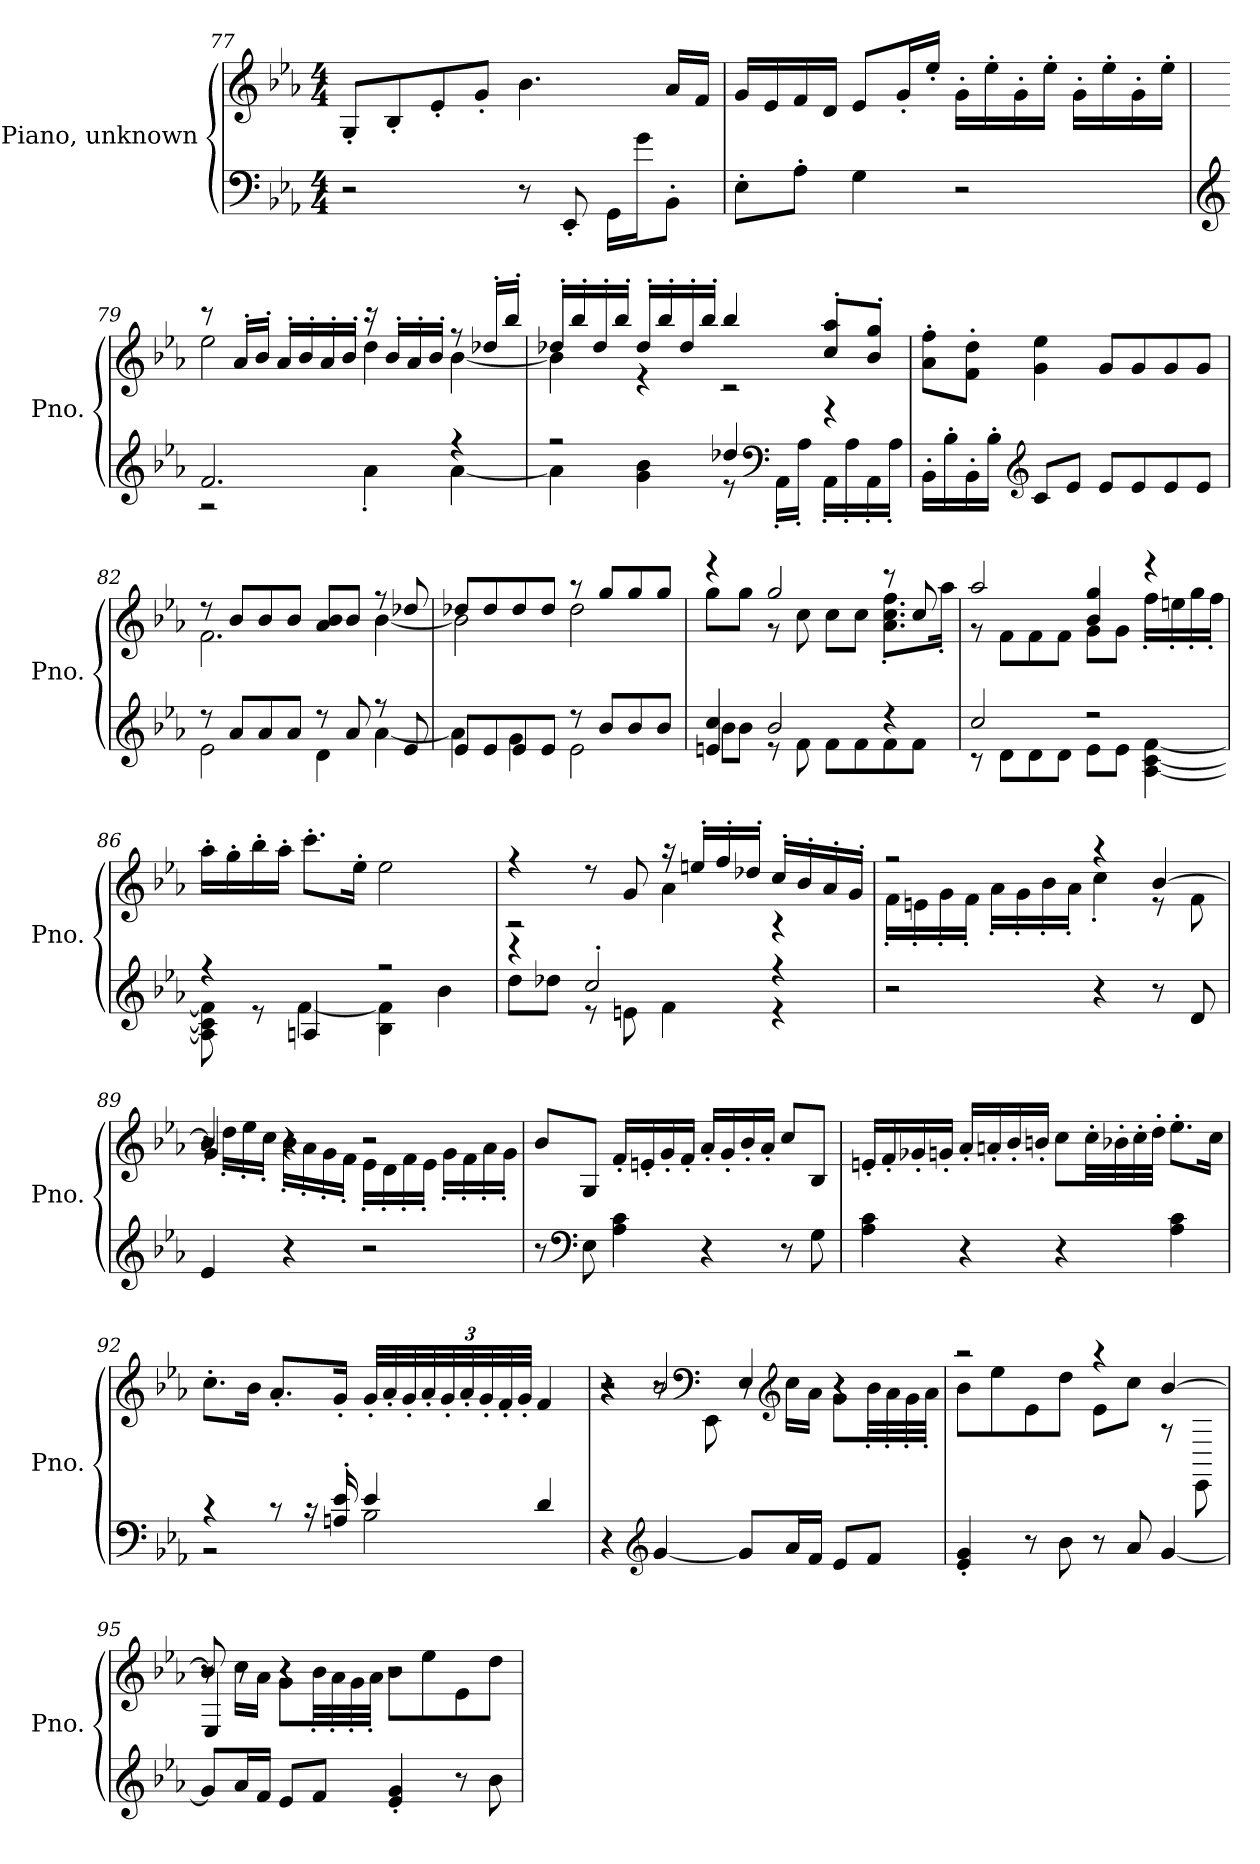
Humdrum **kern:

**kern	**kern
*part1	*part1
*staff2	*staff1
*I"Piano, unknown	*
*I'Pno.	*
*clefF4	*clefG2
*k[b-e-a-]	*k[b-e-a-]
*M4/4	*M4/4
=77	=77
2r	8G'/L
.	8B-'/
.	8e-'/
.	8g'/J
8r	4.b-\
8EE-'/	.
16GG\LL	.
16g\J	.
8BB-'\J	16a-/LL
.	16f/JJ
!!LO:LB:g=z
=78	=78
8E-'\L	16g/LL
.	16e-/
8A-'\J	16f/
.	16d/JJ
4G\	8e-/L
.	16g'/L
.	16ee-'/JJ
2r	16g'\LL
.	16ee-'\
.	16g'\
.	16ee-'\JJ
.	16g'\LL
.	16ee-'\
.	16g'\
.	16ee-'\JJ
=79	=79
*clefG2	*
*^	*^
2.f/	2r	8r	2ee-\
.	.	16a-'/LL	.
.	.	16b-'/JJ	.
.	.	16a-'/LL	.
.	.	16b-'/	.
.	.	16a-'/	.
.	.	16b-'/JJ	.
.	4a-'\	16r	4dd\
.	.	16b-'/LL	.
.	.	16a-'/	.
.	.	16b-'/JJ	.
4r	[4a-\	8r	[4b-\
.	.	16dd-X'/LL	.
.	.	16bb-'/JJ	.
!!LO:LB:g=z	!!
=80	=80	=80	=80
2r	4a-\]	16dd-X'/LL	4b-\]
.	.	16bb-'/	.
.	.	16dd-'/	.
.	.	16bb-'/JJ	.
.	4g\ 4b-\	16dd-'/LL	4r
.	.	16bb-'/	.
.	.	16dd-'/	.
.	.	16bb-'/JJ	.
4dd-X/	8r	4bb-/	2r
*clefF4	*	*	*
.	16AA-'\LL	.	.
.	16A-'\JJ	.	.
4r	16AA-'\LL	8cc/' 8aa-/'L	.
.	16A-'\	.	.
.	16AA-'\	8b-/' 8gg/'J	.
.	16A-'\JJ	.	.
*v	*v	*	*
*	*v	*v
=81	=81
16BB-'\LL	8a-\' 8ff\'L
16B-'\	.
16BB-'\	8f\' 8dd\'J
16B-'\JJ	.
*clefG2	*
8c/L	4g\ 4ee-\
8e-/J	.
8e-/L	8g/L
8e-/	8g/
8e-/	8g/
8e-/J	8g/J
=82	=82
*^	*^
8r	2e-\	8r	2.f\
8a-/L	.	8b-/L	.
8a-/	.	8b-/	.
8a-/J	.	8b-/J	.
8r	4d\	8a-/ 8b-/L	.
8a-/	.	8b-/J	.
8r	[4a-\	8r	[4b-\
8e-/	.	8dd-X/	.
!!LO:LB:g=z	!!
=83	=83	=83	=83
8e-/L	4a-\]	8dd-X/L	2b-\]
8e-/	.	8dd-/	.
8e-/	4g\	8dd-/	.
8e-/J	.	8dd-/J	.
8r	2e-\	8r	2dd-\
8b-/L	.	8gg/L	.
8b-/	.	8gg/	.
8b-/J	.	8gg/J	.
=84	=84	=84	=84
4en/ 4cc/	8b-\L	4r	8gg\L
.	8b-\J	.	8gg\J
2b-/	8r	2gg/	8r
.	8f\	.	8cc\
.	8f\L	.	8cc\L
.	8f\	.	8cc\J
4r	8f\	8r	8.a-\' 8.cc\' 8.ff\'L
.	8f\J	8cc/	.
.	.	.	16aa-'\Jk
=85	=85	=85	=85
2cc/	8r	2aa-/	8r
.	8d\L	.	8f\L
.	8d\	.	8f\
.	8d\J	.	8f\J
2r	8e-\L	4b-/ 4gg/	8g\L
.	8e-\J	.	8g\J
.	[4A-\ [4c\ [4f\	4r	16ff'\LL
.	.	.	16een'\
.	.	.	16gg'\
.	.	.	16ff'\JJ
*	*	*v	*v
=86	=86	=86
4r	8A-\] 8c\] 8f\]	16aa-'\LL
.	.	16gg'\
.	8r	16bb-'\
.	.	16aa-'\JJ
4An/	[4f\	8.ccc'\L
.	.	16ee-'\Jk
2r	4B-\ 4f\]	2ee-\
.	4b-\	.
!!LO:PB:g=z
=87	=87	=87
*	*	*^
4r	8dd\L	4r	2r
.	8dd-X\J	.	.
2cc'/	8r	8r	.
.	8en\	8g/	.
.	4f\	16r	4a-\
.	.	16een'/LL	.
.	.	16ff'/	.
.	.	16dd-X'/JJ	.
4r	4r	16cc'/LL	4r
.	.	16b-'/	.
.	.	16a-'/	.
.	.	16g'/JJ	.
*v	*v	*	*
=88	=88	=88
2r	2r	16f'\LL
.	.	16en'\
.	.	16g'\
.	.	16f'\JJ
.	.	16a-'\LL
.	.	16g'\
.	.	16b-'\
.	.	16a-'\JJ
4r	4r	4cc'\
8r	[4b-/	8r
8d/	.	8f\
=89	=89	=89
*	*	*^
4e-/	4b-/]	16r	4g/
.	.	16dd'\LL	.
.	.	16ee-'\	.
.	.	16cc'\JJ	.
4r	4r	16b-'\LL	4r
.	.	16a-'\	.
.	.	16g'\	.
.	.	16f'\JJ	.
2r	2r	16e-'\LL	2r
.	.	16d'\	.
.	.	16f'\	.
.	.	16e-'\JJ	.
.	.	16g'\LL	.
.	.	16f'\	.
.	.	16a-'\	.
.	.	16g'\JJ	.
*	*v	*v	*v
!!LO:LB:g=z
=90	=90
8r	8b-/L
*clefF4	*
8E-\	8G/J
4A-\ 4c\	16f'/LL
.	16en'/
.	16g'/
.	16f'/JJ
4r	16a-'/LL
.	16g'/
.	16b-'/
.	16a-'/JJ
8r	8cc/L
8G\	8B-/J
=91	=91
4A-\ 4c\	16en'/LL
.	16f'/
.	16g-X'/
.	16gn'/JJ
4r	16a-'/LL
.	16an'/
.	16b-'/
.	16bn'/JJ
4r	8cc\L
.	32cc'\LL
.	32b-X'\
.	32cc'\
.	32dd'\JJJ
4A-\ 4c\	8.ee-'\L
.	16cc\Jk
!!LO:LB:g=z
=92	=92
*^	*
4r	2r	8.cc'\L
.	.	16b-\Jk
8r	.	8.a-'/L
16r	.	.
16An/' 16e-/'	.	16g'/Jk
4e-/	2B-\	32g'/LLL
.	.	32a-'/
.	.	32g'/
.	.	32a-'/
*	*	*Xbrackettup
.	.	48g'/
.	.	48a-'/
.	.	48g'/
.	.	32f'/
.	.	32g'/JJJ
4d/	.	4f/
*v	*v	*
=93	=93
*	*^
*	*	*^
4r	4r	4r	2r
*clefG2	*	*	*
[4g/	2b-/	8r	.
*	*clefF4	*	*
.	.	8EE-\	.
8g/L]	.	8r	4E-/
*	*clefG2	*	*
16a-/L	.	16cc\LL	.
16f/JJ	.	16a-\JJ	.
8e-/L	4r	8g\L	4r
8f/J	.	32b-'\LL	.
.	.	32a-'\	.
.	.	32g'\	.
.	.	32a-'\JJJ	.
*	*	*v	*v
=94	=94	=94
4e-/' 4g/'	2r	8b-\L
.	.	8ee-\
8r	.	8e-\
8b-\	.	8dd\J
8r	4r	8e-\L
8a-/	.	8cc\J
[4g/	[4b-/	8r
.	.	8EE-\
!!LO:LB:g=z
=95	=95	=95
*	*	*^
8g/L]	8b-/]	8r	4E-/
16a-/L	8r	16cc\LL	.
16f/JJ	.	16a-\JJ	.
8e-/L	4r	8g\L	4r
8f/J	.	32b-'\LL	.
.	.	32a-'\	.
.	.	32g'\	.
.	.	32a-'\JJJ	.
4e-/' 4g/'	2r	8b-\L	2r
.	.	8ee-\	.
8r	.	8e-\	.
8b-\	.	8dd\J	.
*	*v	*v	*v
=	=
*-	*-
